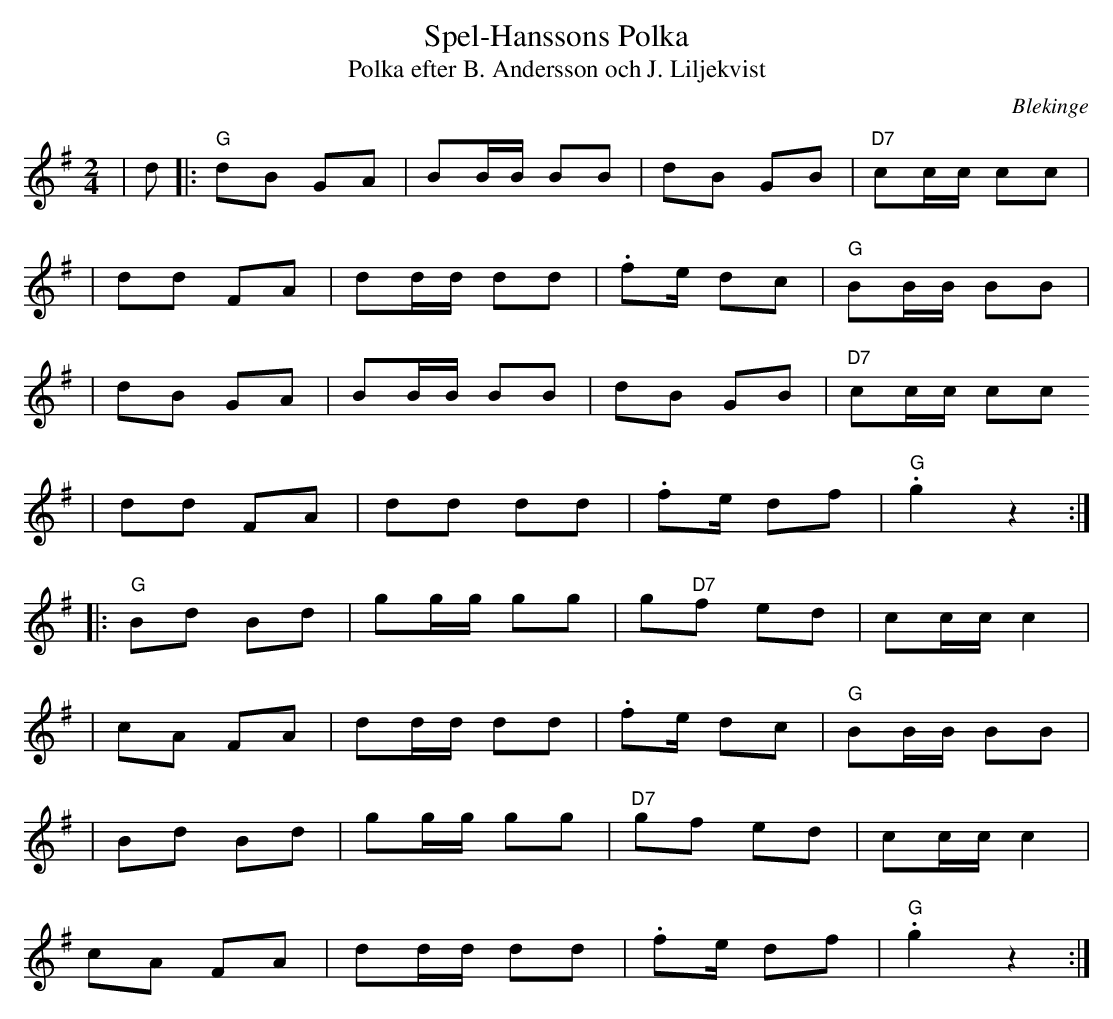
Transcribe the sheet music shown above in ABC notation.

X:1
T:Spel-Hanssons Polka
T:Polka efter B. Andersson och J. Liljekvist
O:Blekinge
M: 2/4
L: 1/4
K: G
|d/|:"G"d/B/ G/A/|B/B//B// B/B/|d/B/ G/B/|"D7"c/c//c// c/c/|
|d/d/ F/A/|d/d//d// d/d/|.f/e// d/c/|"G"B/B//B// B/B/|
|d/B/ G/A/|B/B//B// B/B/|d/B/ G/B/|"D7"c/c//c// c/c/
|d/d/ F/A/|d/d/ d/d/|.f/e// d/f/|"G".gz:|
|:"G"B/d/ B/d/|g/g//g// g/g/|g/"D7"f/ e/d/|c/c//c//c|
|c/A/ F/A/|d/d//d// d/d/|.f/e// d/c/|"G"B/B//B// B/B/|
|B/d/ B/d/|g/g//g// g/g/|"D7"g/f/ e/d/|c/c//c//c|
c/A/ F/A/|d/d//d// d/d/|.f/e// d/f/|"G".gz:|
